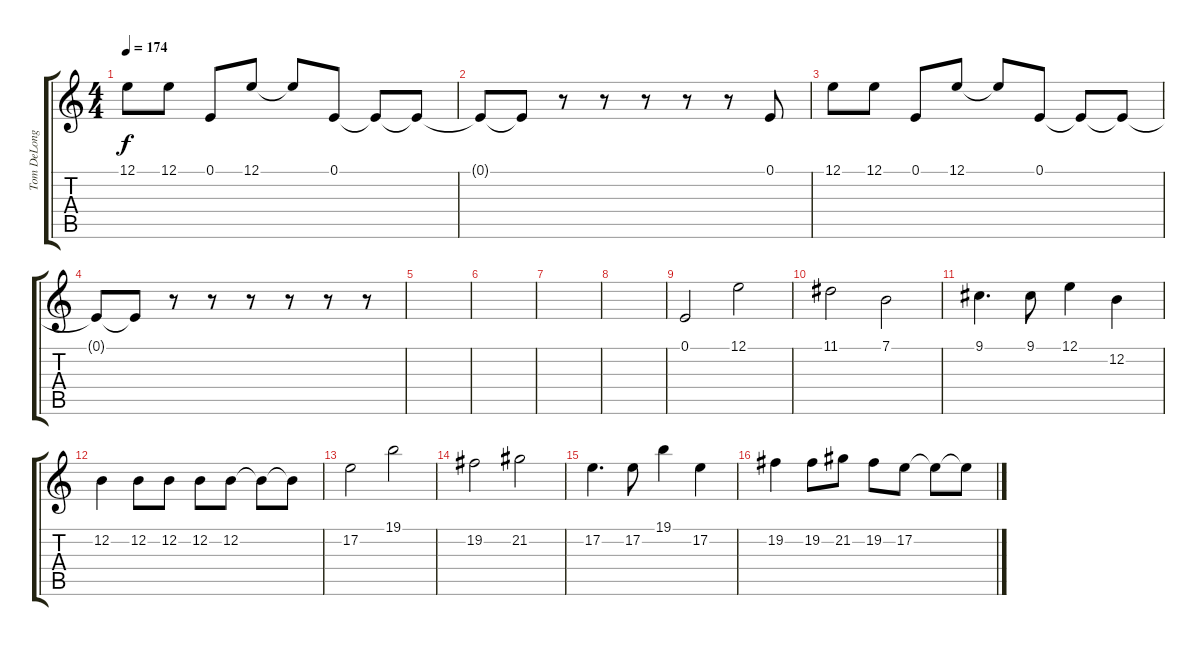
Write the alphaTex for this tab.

\track ("Tom DeLonge - Vocals" "Tom DeLong") {instrument tenorsax}
\staff {score tabs}
\tuning (E4 B3 G3 D3 A2 E2) {hide}
\ts (4 4)
\tempo 174
\clef g2
\ks c
12.1.8{dy f} 12.1.8 0.1.8 12.1.8 12.1{t}.8 0.1.8 0.1{t}.8 0.1{t}.8 |
0.1{t}.8 0.1{t}.8 r.8 r.8 r.8 r.8 r.8 0.1.8 |
12.1.8 12.1.8 0.1.8 12.1.8 12.1{t}.8 0.1.8 0.1{t}.8 0.1{t}.8 |
0.1{t}.8 0.1{t}.8 r.8 r.8 r.8 r.8 r.8 r.8 |
|
|
|
|
0.1.2 12.1.2 |
11.1.2 7.1.2 |
9.1.4{d} 9.1.8 12.1.4 12.2.4 |
12.2.4 12.2.8 12.2.8 12.2.8 12.2.8 12.2{t}.8 12.2{t}.8 |
17.2.2{balance 8} 19.1.2 |
19.2.2 21.2.2 |
17.2.4{d} 17.2.8 19.1.4 17.2.4 |
19.2.4 19.2.8 21.2.8 19.2.8 17.2.8 17.2{t}.8 17.2{t}.8
